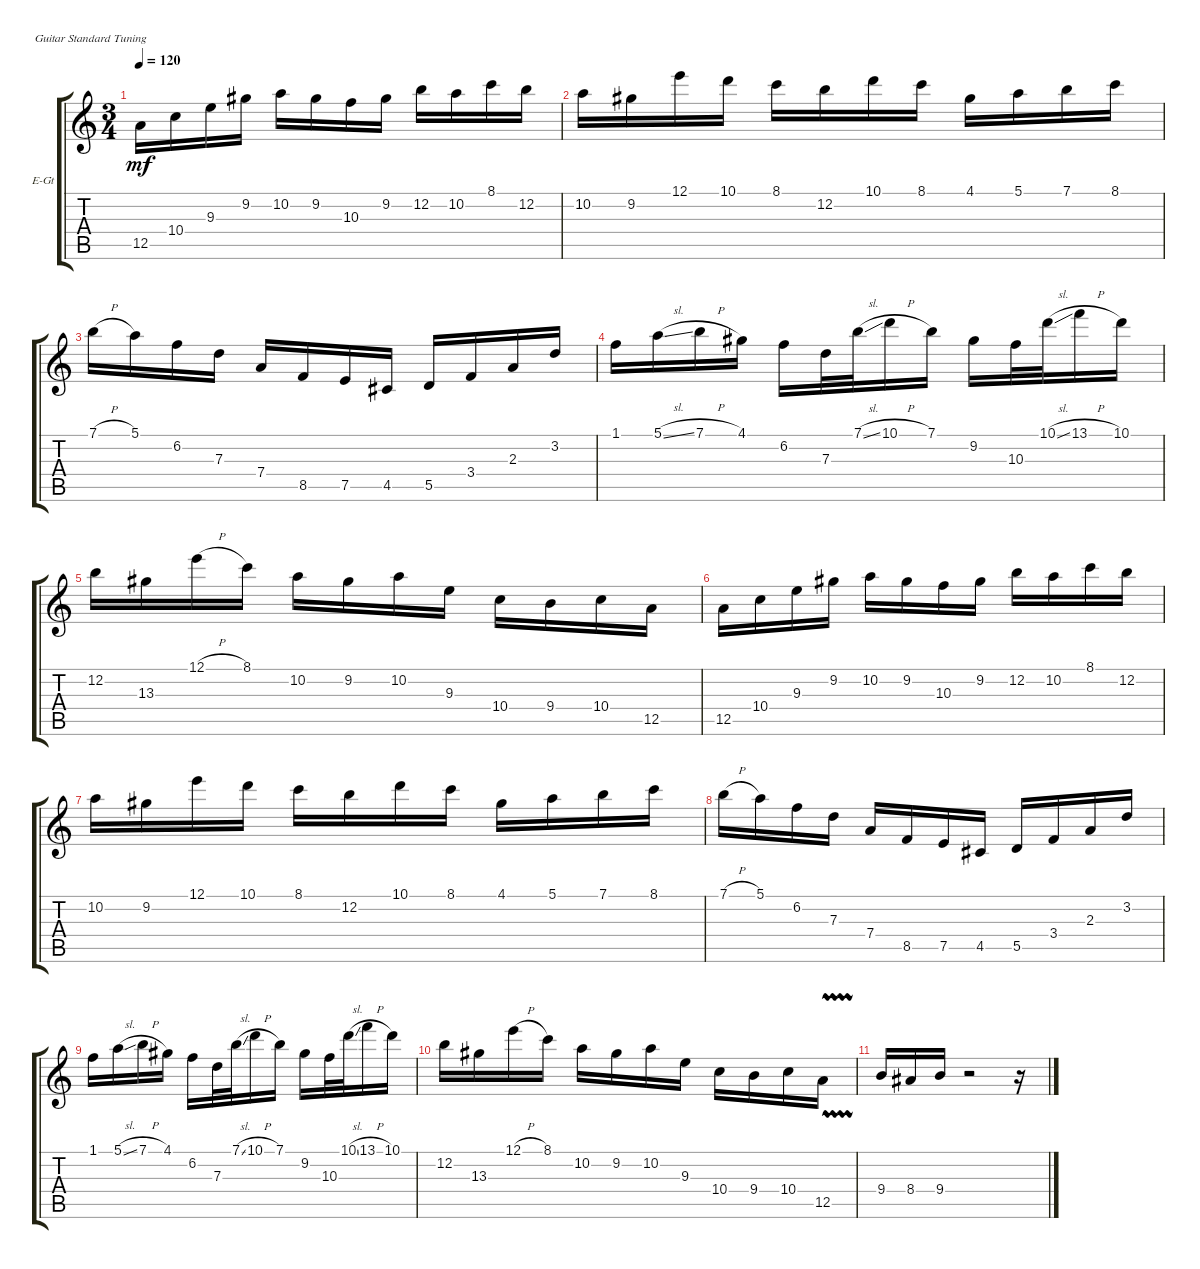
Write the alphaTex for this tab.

\bracketExtendMode groupsimilarinstruments
\firstSystemTrackNameOrientation horizontal
\otherSystemsTrackNameOrientation horizontal
\track ("Electric Guitar 1" "E-Gt") {multiBarRest instrument distortionguitar}
\staff {score tabs}
\tuning (E4 B3 G3 D3 A2 E2)
\ts (3 4)
\tempo 120
\clef g2
\ks c
12.5.16{dy mf} 10.4.16 9.3.16 9.2.16 10.2.16 9.2.16 10.3.16 9.2.16 12.2.16 10.2.16 8.1.16 12.2.16 |
10.2.16 9.2.16 12.1.16 10.1.16 8.1.16 12.2.16 10.1.16 8.1.16 4.1.16 5.1.16 7.1.16 8.1.16 |
7.1{h}.16 5.1.16 6.2.16 7.3.16 7.4.16 8.5.16 7.5.16 4.5.16 5.5.16 3.4.16 2.3.16 3.2.16 |
1.1.16 5.1{sl}.16 7.1{h}.16 4.1.16 6.2.16 7.3.32 7.1{sl}.32 10.1{h}.16 7.1.16 9.2.16 10.3.32 10.1{sl}.32 13.1{h}.16 10.1.16 |
12.2.16 13.3.16 12.1{h}.16 8.1.16 10.2.16 9.2.16 10.2.16 9.3.16 10.4.16 9.4.16 10.4.16 12.5.16 |
12.5.16 10.4.16 9.3.16 9.2.16 10.2.16 9.2.16 10.3.16 9.2.16 12.2.16 10.2.16 8.1.16 12.2.16 |
10.2.16 9.2.16 12.1.16 10.1.16 8.1.16 12.2.16 10.1.16 8.1.16 4.1.16 5.1.16 7.1.16 8.1.16 |
7.1{h}.16 5.1.16 6.2.16 7.3.16 7.4.16 8.5.16 7.5.16 4.5.16 5.5.16 3.4.16 2.3.16 3.2.16 |
1.1.16 5.1{sl}.16 7.1{h}.16 4.1.16 6.2.16 7.3.32 7.1{sl}.32 10.1{h}.16 7.1.16 9.2.16 10.3.32 10.1{sl}.32 13.1{h}.16 10.1.16 |
12.2.16 13.3.16 12.1{h}.16 8.1.16 10.2.16 9.2.16 10.2.16 9.3.16 10.4.16 9.4.16 10.4.16 12.5{vw}.16 |
9.4.16 8.4.16 9.4.16 r.2 r.16
